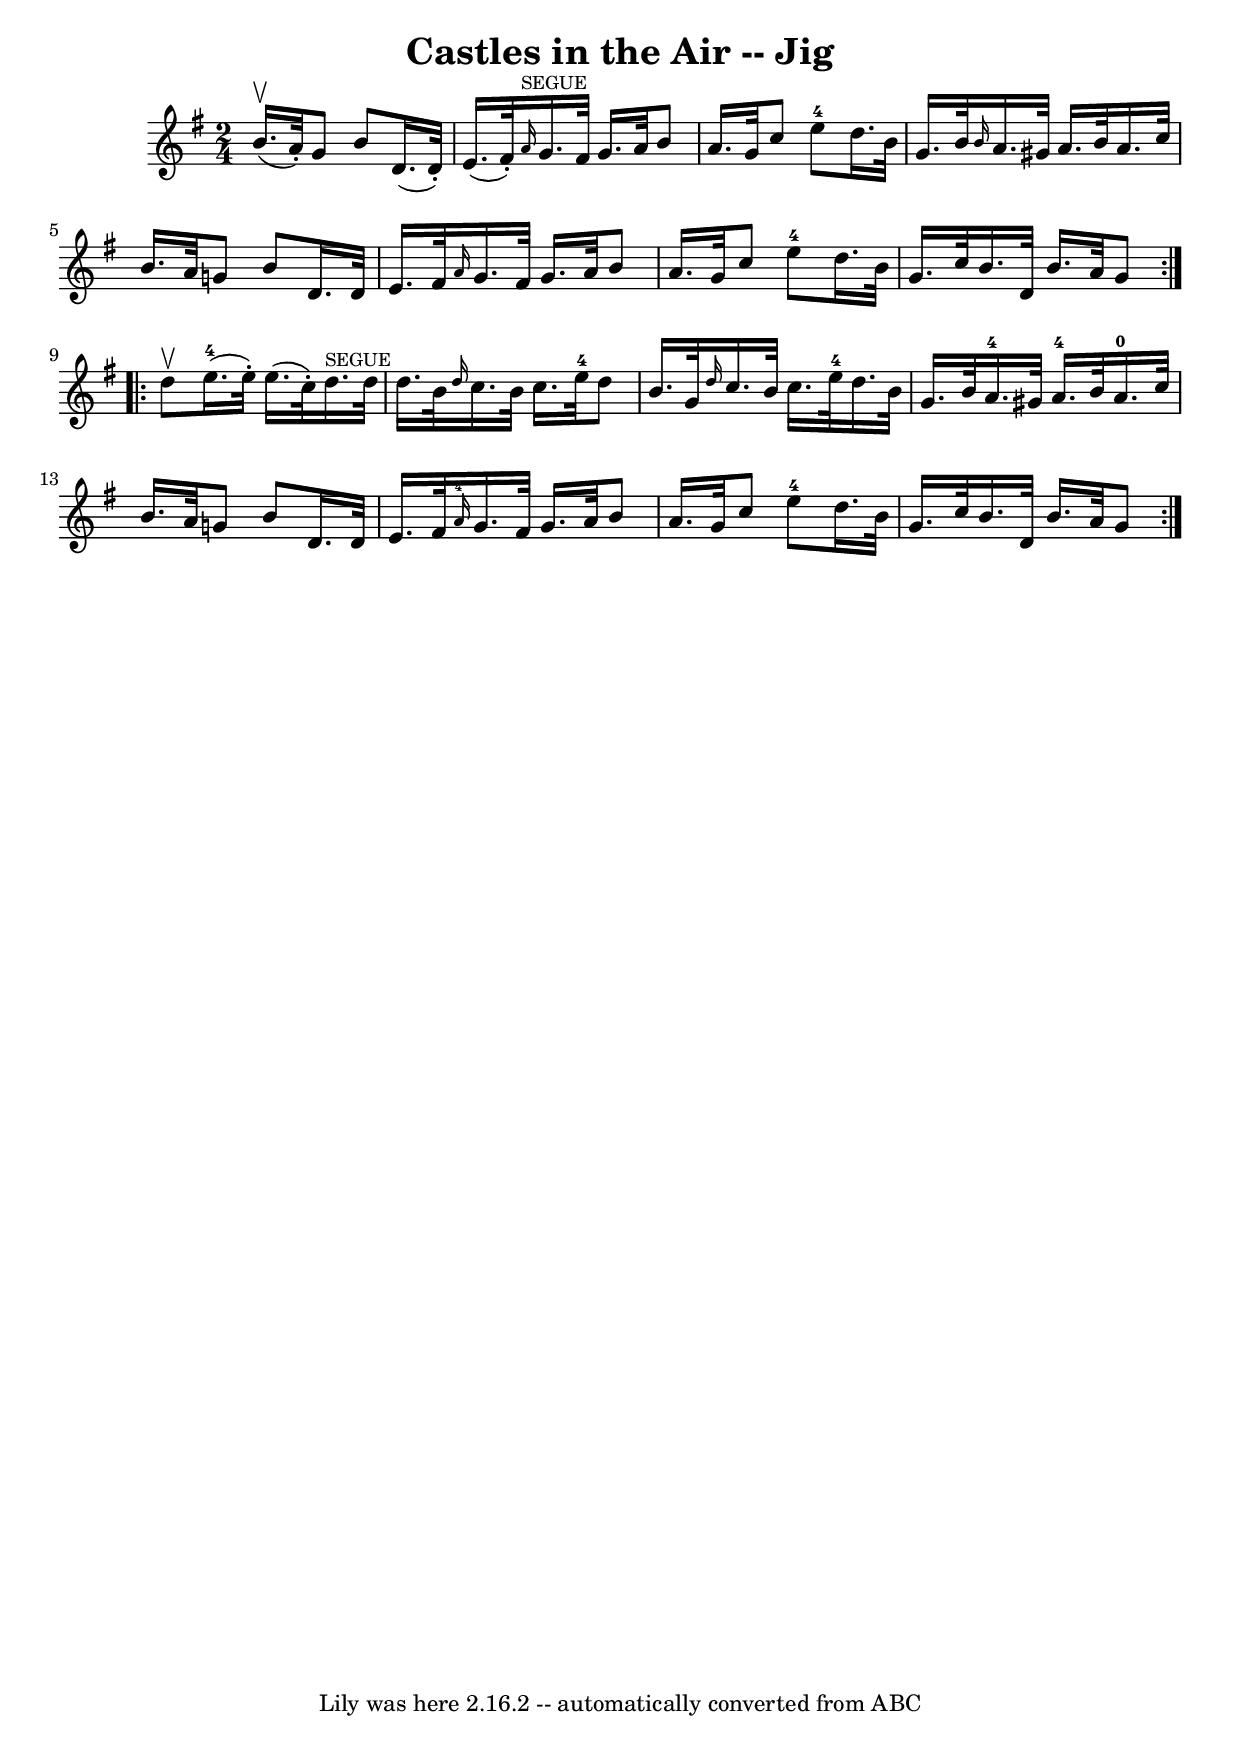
\version "2.16.2"
\include "Mammoth.ily"
\header {
  %% book = "Ryan's Mammoth Collection"
  crossRefNumber = "1"
  footnotes = "\\\\114 639"
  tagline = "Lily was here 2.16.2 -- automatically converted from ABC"
  title = "Castles in the Air -- Jig"

}
voicedefault =  {



  \repeat volta 2 {

    \time 2/4 
    \key g \major     b'16.^\upbow(a'32-.)  |
    g'8 b'8        d'16. (d'32-.) e'16. (fis'32-.)    |
    \grace { a'16 
	    ^\segue  	   } g'16. fis'32 g'16. a'32 b'8 a'16. g'32      |
    c''8 e''8-4 d''16. b'32 g'16. b'32    |
    
    \grace { b'16  
	   } a'16. gis'32 a'16. b'32 a'16. c''32         b'16. a'32     |
    g'!8 b'8 d'16. d'32 e'16. fis'32    |
    \grace { a'16  
	   } g'16. fis'32 g'16. a'32 b'8         a'16. g'32     |
    c''8 e''8-4 d''16. b'32 g'16.         c''32     |
    b'16. d'32 b'16. a'32 g'8  
  }     

  \repeat volta 2 {     d''8^\upbow  |
    e''16.-4(e''32-.)        e''16. (c''32-.) d''16.^\segue d''32 d''16. b'32      |
    \grace { d''16  
	   } c''16. b'32 c''16. e''32-4 d''8        b'16. g'32     |
    \grace { d''16  
	   } c''16. b'32 c''16.       e''32-4 d''16. b'32 g'16. b'32     |
    a'16.-4        gis'32 a'16.-4 b'32 a'16.-0 c''32 b'16. a'32      |
    g'!8 b'8 d'16. d'32 e'16. fis'32    |
    
    \grace { a'16-4 
	   } g'16. fis'32 g'16. a'32 b'8 a'16.         g'32     |
    c''8 e''8-4 d''16. b'32 g'16. c''32     |
    b'16. d'32 b'16. a'32 g'8    
  }   

}

\score{
  <<

    \context Staff="default"
    {
      \voicedefault 
      
    }

  >>
  \layout {
    
  }
  \midi {
  }

}
